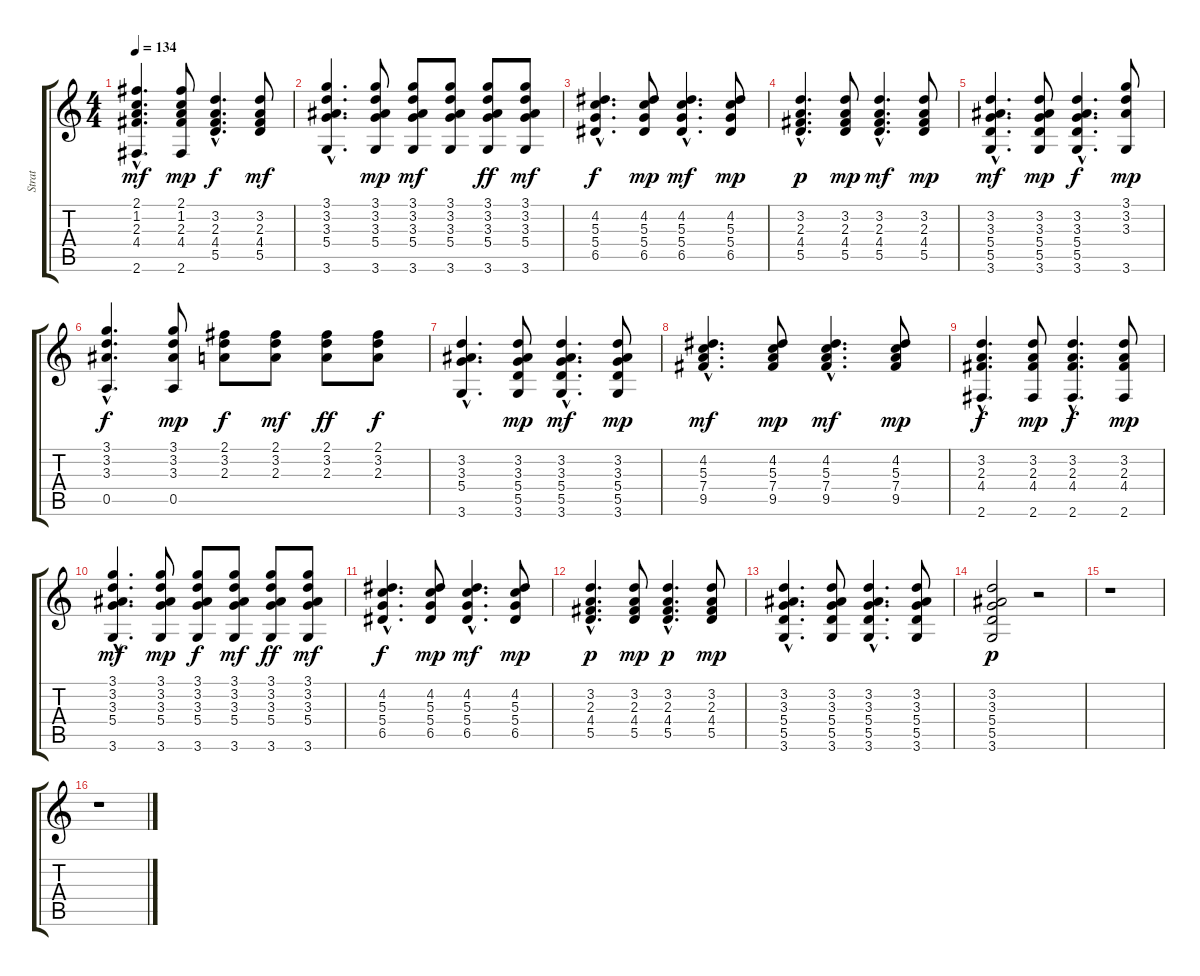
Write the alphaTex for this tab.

\track ("Strat" "Strat") {instrument acousticguitarsteel}
\staff {score tabs}
\tuning (E4 B3 G3 D3 A2 E2) {hide}
\ts (4 4)
\tempo 134
\clef g2
\ks c
(2.1{hac} 1.2{hac} 2.3{hac} 4.4{hac} 2.6{hac}).4{d dy mf} (2.1 1.2 2.3 4.4 2.6).8{dy mp} (3.2{hac} 2.3{hac} 4.4{hac} 5.5{hac}).4{d dy f} (3.2 2.3 4.4 5.5).8{dy mf} |
(3.1{hac} 3.2{hac} 3.3{hac} 5.4{hac} 3.6{hac}).4{d} (3.1 3.2 3.3 5.4 3.6).8{dy mp} (3.1 3.2 3.3 5.4 3.6).8{dy mf} (3.1 3.2 3.3 5.4 3.6).8 (3.1 3.2 3.3 5.4 3.6).8{dy ff} (3.1 3.2 3.3 5.4 3.6).8{dy mf} |
(4.2{hac} 5.3{hac} 5.4{hac} 6.5{hac}).4{d dy f} (4.2 5.3 5.4 6.5).8{dy mp} (4.2{hac} 5.3{hac} 5.4{hac} 6.5{hac}).4{d dy mf} (4.2 5.3 5.4 6.5).8{dy mp} |
(3.2{hac} 2.3{hac} 4.4{hac} 5.5{hac}).4{d dy p} (3.2 2.3 4.4 5.5).8{dy mp} (3.2{hac} 2.3{hac} 4.4{hac} 5.5{hac}).4{d dy mf} (3.2 2.3 4.4 5.5).8{dy mp} |
(3.2{hac} 3.3{hac} 5.4{hac} 5.5{hac} 3.6{hac}).4{d dy mf} (3.2 3.3 5.4 5.5 3.6).8{dy mp} (3.2{hac} 3.3{hac} 5.4{hac} 5.5{hac} 3.6{hac}).4{d dy f} (3.1 3.2 3.3 3.6).8{dy mp} |
(3.1{hac} 3.2{hac} 3.3{hac} 0.5{hac}).4{d dy f} (3.1 3.2 3.3 0.5).8{dy mp} (2.1 3.2 2.3).8{dy f} (2.1 3.2 2.3).8{dy mf} (2.1 3.2 2.3).8{dy ff} (2.1 3.2 2.3).8{dy f} |
(3.2{hac} 3.3{hac} 5.4{hac} 3.6{hac}).4{d} (3.2 3.3 5.4 5.5 3.6).8{dy mp} (3.2{hac} 3.3{hac} 5.4{hac} 5.5{hac} 3.6{hac}).4{d dy mf} (3.2 3.3 5.4 5.5 3.6).8{dy mp} |
(4.2{hac} 5.3{hac} 7.4{hac} 9.5{hac}).4{d dy mf} (4.2 5.3 7.4 9.5).8{dy mp} (4.2{hac} 5.3{hac} 7.4{hac} 9.5{hac}).4{d dy mf} (4.2 5.3 7.4 9.5).8{dy mp} |
(3.2{hac} 2.3{hac} 4.4{hac} 2.6{hac}).4{d dy f} (3.2 2.3 4.4 2.6).8{dy mp} (3.2{hac} 2.3{hac} 4.4{hac} 2.6{hac}).4{d dy f} (3.2 2.3 4.4 2.6).8{dy mp} |
(3.1{hac} 3.2{hac} 3.3{hac} 5.4{hac} 3.6{hac}).4{d dy mf} (3.1 3.2 3.3 5.4 3.6).8{dy mp} (3.1 3.2 3.3 5.4 3.6).8{dy f} (3.1 3.2 3.3 5.4 3.6).8{dy mf} (3.1 3.2 3.3 5.4 3.6).8{dy ff} (3.1 3.2 3.3 5.4 3.6).8{dy mf} |
(4.2{hac} 5.3{hac} 5.4{hac} 6.5{hac}).4{d dy f} (4.2 5.3 5.4 6.5).8{dy mp} (4.2{hac} 5.3{hac} 5.4{hac} 6.5{hac}).4{d dy mf} (4.2 5.3 5.4 6.5).8{dy mp} |
(3.2{hac} 2.3{hac} 4.4{hac} 5.5{hac}).4{d dy p} (3.2 2.3 4.4 5.5).8{dy mp} (3.2{hac} 2.3{hac} 4.4{hac} 5.5{hac}).4{d dy p} (3.2 2.3 4.4 5.5).8{dy mp} |
(3.2{hac} 3.3{hac} 5.4{hac} 5.5{hac} 3.6{hac}).4{d} (3.2 3.3 5.4 5.5 3.6).8 (3.2{hac} 3.3{hac} 5.4{hac} 5.5{hac} 3.6{hac}).4{d} (3.2 3.3 5.4 5.5 3.6).8 |
(3.2 3.3 5.4 5.5 3.6).2{dy p} r.2 |
r.1 |
r.1
